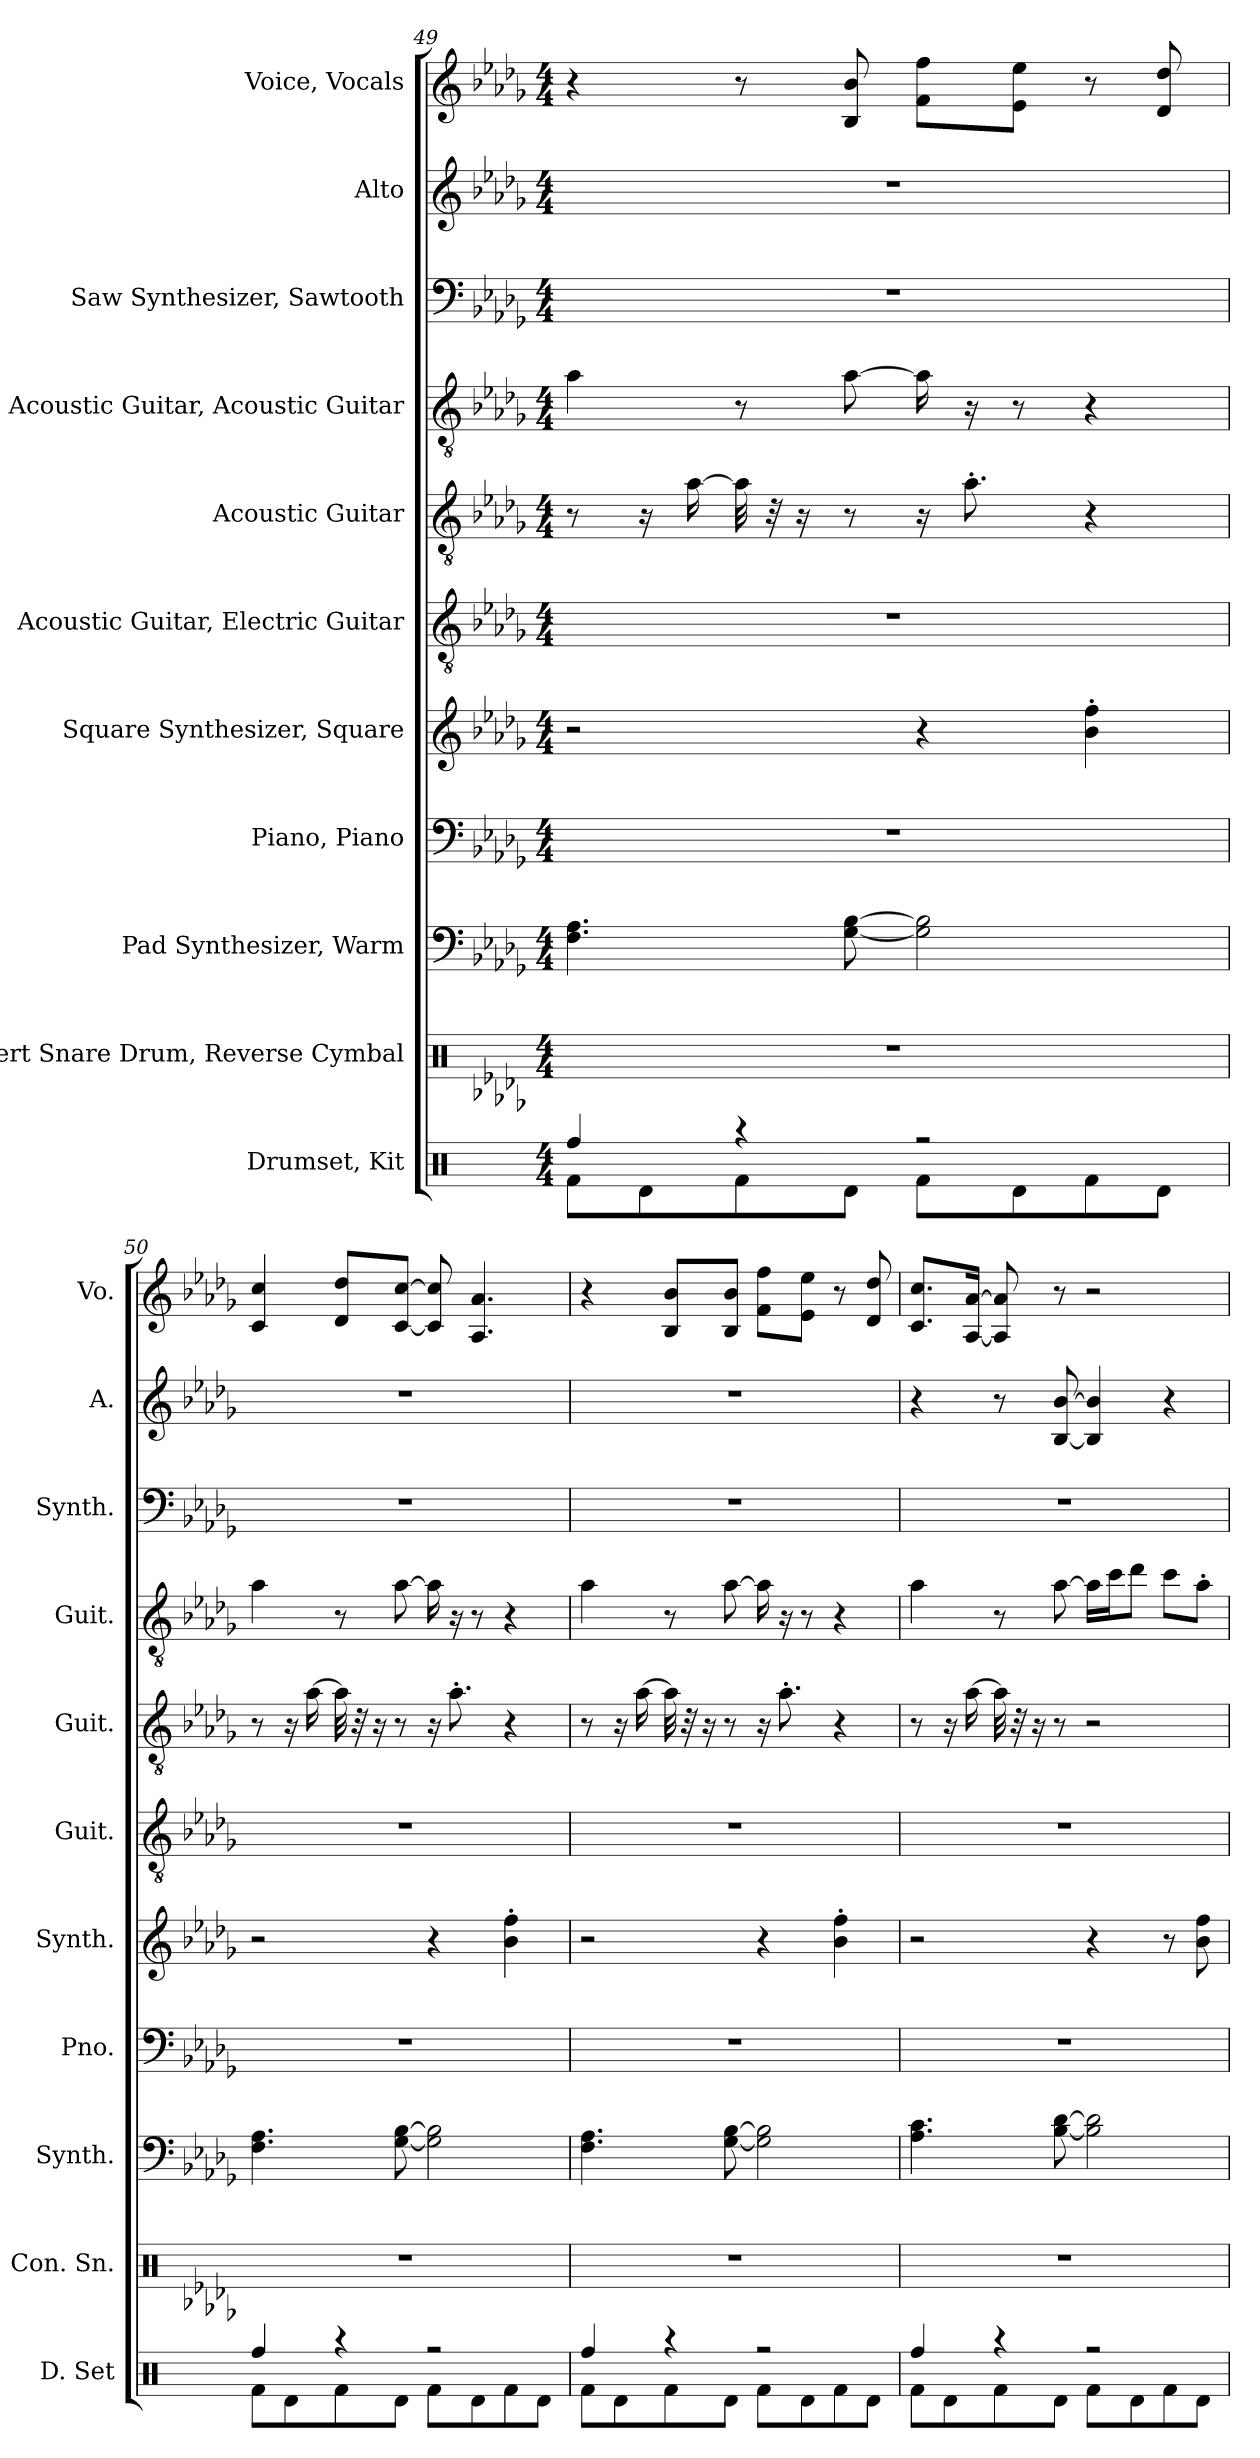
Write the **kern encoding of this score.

**kern	**kern	**kern	**kern	**kern	**kern	**kern	**kern	**kern	**kern	**kern
*part11	*part10	*part9	*part8	*part7	*part6	*part5	*part4	*part3	*part2	*part1
*staff11	*staff10	*staff9	*staff8	*staff7	*staff6	*staff5	*staff4	*staff3	*staff2	*staff1
*I"Drumset, Kit	*I"Concert Snare Drum, Reverse Cymbal	*I"Pad Synthesizer, Warm	*I"Piano, Piano	*I"Square Synthesizer, Square	*I"Acoustic Guitar, Electric Guitar	*I"Acoustic Guitar	*I"Acoustic Guitar, Acoustic Guitar	*I"Saw Synthesizer, Sawtooth	*I"Alto	*I"Voice, Vocals
*I'D. Set	*I'Con. Sn.	*I'Synth.	*I'Pno.	*I'Synth.	*I'Guit.	*I'Guit.	*I'Guit.	*I'Synth.	*I'A.	*I'Vo.
!!LO:PB:g=z
*clefX	*clefX	*clefF4	*clefF4	*clefG2	*clefGv2	*clefGv2	*clefGv2	*clefF4	*clefG2	*clefG2
*k[]	*k[b-e-a-d-g-]	*k[b-e-a-d-g-]	*k[b-e-a-d-g-]	*k[b-e-a-d-g-]	*k[b-e-a-d-g-]	*k[b-e-a-d-g-]	*k[b-e-a-d-g-]	*k[b-e-a-d-g-]	*k[b-e-a-d-g-]	*k[b-e-a-d-g-]
*M4/4	*M4/4	*M4/4	*M4/4	*M4/4	*M4/4	*M4/4	*M4/4	*M4/4	*M4/4	*M4/4
=49	=49	=49	=49	=49	=49	=49	=49	=49	=49	=49
*^	*	*	*	*	*	*	*	*	*	*
4Rff/	8Rf\L	1r	4.F\ 4.A-\	1r	2r	1r	8r	4a-\	1r	1r	4r
.	8Rd\	.	.	.	.	.	16r	.	.	.	.
.	.	.	.	.	.	.	[16a-\	.	.	.	.
4r	8Rf\	.	.	.	.	.	32a-\]	8r	.	.	8r
.	.	.	.	.	.	.	32r	.	.	.	.
.	.	.	.	.	.	.	16r	.	.	.	.
.	8Rd\J	.	[8G-\ [8B-\	.	.	.	8r	[8a-\	.	.	8B-/ 8b-/
2r	8Rf\L	.	2G-\] 2B-\]	.	4r	.	16r	16a-\]	.	.	8f\ 8ff\L
.	.	.	.	.	.	.	8.a-'\	16r	.	.	.
.	8Rd\	.	.	.	.	.	.	8r	.	.	8e-\ 8ee-\J
.	8Rf\	.	.	.	4b-\' 4ff\'	.	4r	4r	.	.	8r
.	8Rd\J	.	.	.	.	.	.	.	.	.	8d-/ 8dd-/
=50	=50	=50	=50	=50	=50	=50	=50	=50	=50	=50	=50
4Rff/	8Rf\L	1r	4.F\ 4.A-\	1r	2r	1r	8r	4a-\	1r	1r	4c/ 4cc/
.	8Rd\	.	.	.	.	.	16r	.	.	.	.
.	.	.	.	.	.	.	[16a-\	.	.	.	.
4r	8Rf\	.	.	.	.	.	32a-\]	8r	.	.	8d-/ 8dd-/L
.	.	.	.	.	.	.	32r	.	.	.	.
.	.	.	.	.	.	.	16r	.	.	.	.
.	8Rd\J	.	[8G-\ [8B-\	.	.	.	8r	[8a-\	.	.	[8c/ [8cc/J
2r	8Rf\L	.	2G-\] 2B-\]	.	4r	.	16r	16a-\]	.	.	8c/] 8cc/]
.	.	.	.	.	.	.	8.a-'\	16r	.	.	.
.	8Rd\	.	.	.	.	.	.	8r	.	.	4.A-/ 4.a-/
.	8Rf\	.	.	.	4b-\' 4ff\'	.	4r	4r	.	.	.
.	8Rd\J	.	.	.	.	.	.	.	.	.	.
=51	=51	=51	=51	=51	=51	=51	=51	=51	=51	=51	=51
4Rff/	8Rf\L	1r	4.F\ 4.A-\	1r	2r	1r	8r	4a-\	1r	1r	4r
.	8Rd\	.	.	.	.	.	16r	.	.	.	.
.	.	.	.	.	.	.	[16a-\	.	.	.	.
4r	8Rf\	.	.	.	.	.	32a-\]	8r	.	.	8B-/ 8b-/L
.	.	.	.	.	.	.	32r	.	.	.	.
.	.	.	.	.	.	.	16r	.	.	.	.
.	8Rd\J	.	[8G-\ [8B-\	.	.	.	8r	[8a-\	.	.	8B-/ 8b-/J
2r	8Rf\L	.	2G-\] 2B-\]	.	4r	.	16r	16a-\]	.	.	8f\ 8ff\L
.	.	.	.	.	.	.	8.a-'\	16r	.	.	.
.	8Rd\	.	.	.	.	.	.	8r	.	.	8e-\ 8ee-\J
.	8Rf\	.	.	.	4b-\' 4ff\'	.	4r	4r	.	.	8r
.	8Rd\J	.	.	.	.	.	.	.	.	.	8d-/ 8dd-/
!!LO:PB:g=z
=52	=52	=52	=52	=52	=52	=52	=52	=52	=52	=52	=52
4Rff/	8Rf\L	1r	4.A-\ 4.c\	1r	2r	1r	8r	4a-\	1r	4r	8.c/ 8.cc/L
.	8Rd\	.	.	.	.	.	16r	.	.	.	.
.	.	.	.	.	.	.	[16a-\	.	.	.	[16A-/ [16a-/Jk
4r	8Rf\	.	.	.	.	.	32a-\]	8r	.	8r	8A-/] 8a-/]
.	.	.	.	.	.	.	32r	.	.	.	.
.	.	.	.	.	.	.	16r	.	.	.	.
.	8Rd\J	.	[8B-\ [8d-\	.	.	.	8r	[8a-\	.	[8B-/ [8b-/	8r
2r	8Rf\L	.	2B-\] 2d-\]	.	4r	.	2r	16a-\LL]	.	4B-/] 4b-/]	2r
.	.	.	.	.	.	.	.	16cc\J	.	.	.
.	8Rd\	.	.	.	.	.	.	8dd-\J	.	.	.
.	8Rf\	.	.	.	8r	.	.	8cc\L	.	4r	.
.	8Rd\J	.	.	.	8b-\ 8ff\	.	.	8a-'\J	.	.	.
*v	*v	*	*	*	*	*	*	*	*	*	*
=	=	=	=	=	=	=	=	=	=	=
*-	*-	*-	*-	*-	*-	*-	*-	*-	*-	*-
